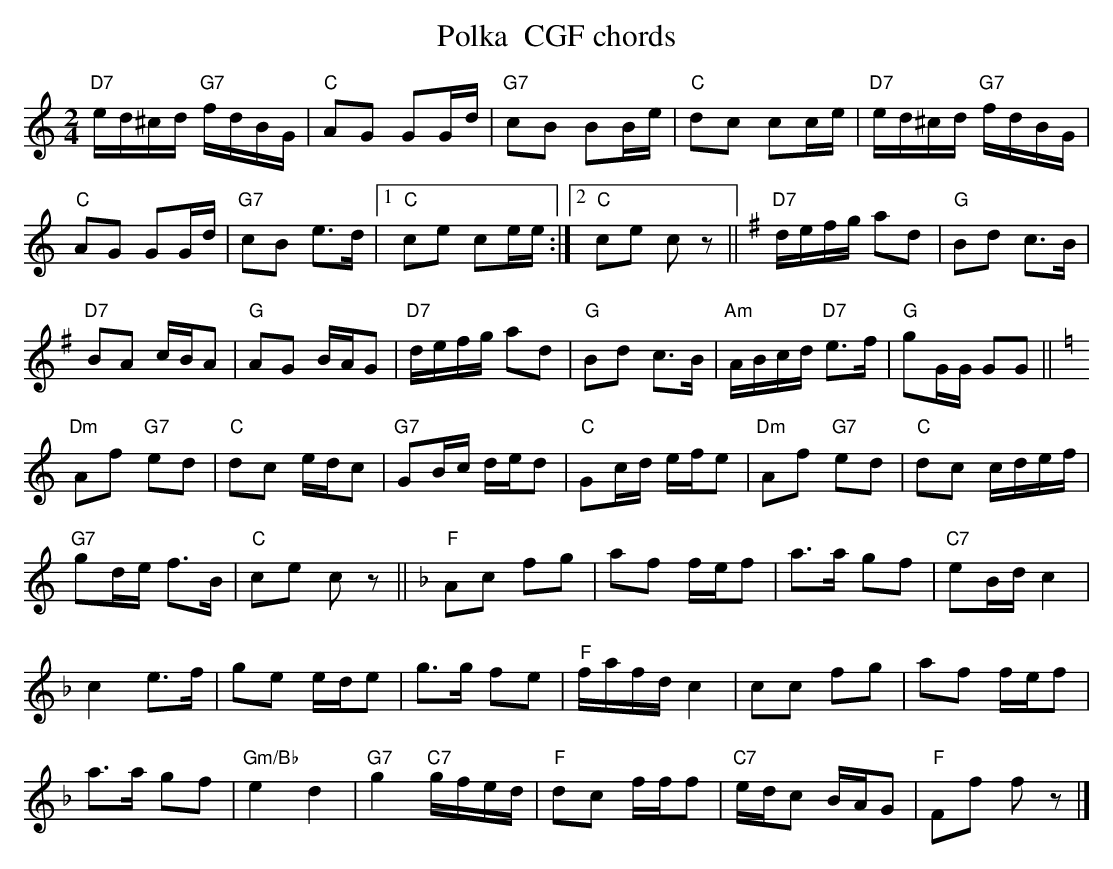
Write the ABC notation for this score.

X:1
T:Polka  CGF chords
M:2/4
L:1/16
K:Cmaj%%MIDI gchordon
"D7"ed^cd "G7"fdBG | "C"A2G2 G2Gd | "G7"c2B2 B2Be | "C"d2c2 c2ce | "D7"ed^cd "G7"fdBG |
"C"A2G2 G2Gd | "G7"c2B2 e3d |1 "C"c2e2 c2ee :|2 "C"c2e2 c2z2 || [K:Gmaj] "D7"defg a2d2 | "G"B2d2 c3B |
"D7"B2A2 cBA2 | "G"A2G2 BAG2 | "D7"defg a2d2 | "G"B2d2 c3B | "Am"ABcd "D7"e3f | "G"g2GG G2G2 || [K:Cmaj]
"Dm"A2f2 "G7"e2d2 | "C"d2c2 edc2 | "G7"G2Bc ded2 | "C"G2cd efe2 | "Dm"A2f2 "G7"e2d2 | "C"d2c2 cdef |
"G7"g2de f3B | "C"c2e2 c2z2 || [K:Fmaj] "F"A2c2 f2g2 | a2f2 fef2 | a3a g2f2 | "C7"e2Bdc4 |
c4 e3f | g2e2 ede2 | g3g f2e2 | "F"fafdc4 | c2c2 f2g2 | a2f2 fef2 |
a3a g2f2 | "Gm/Bb"e4d4 | "G7"g4"C7"gfed | "F"d2c2 fff2 | "C7"edc2 BAG2 | "F"F2f2 f2z2 |]
